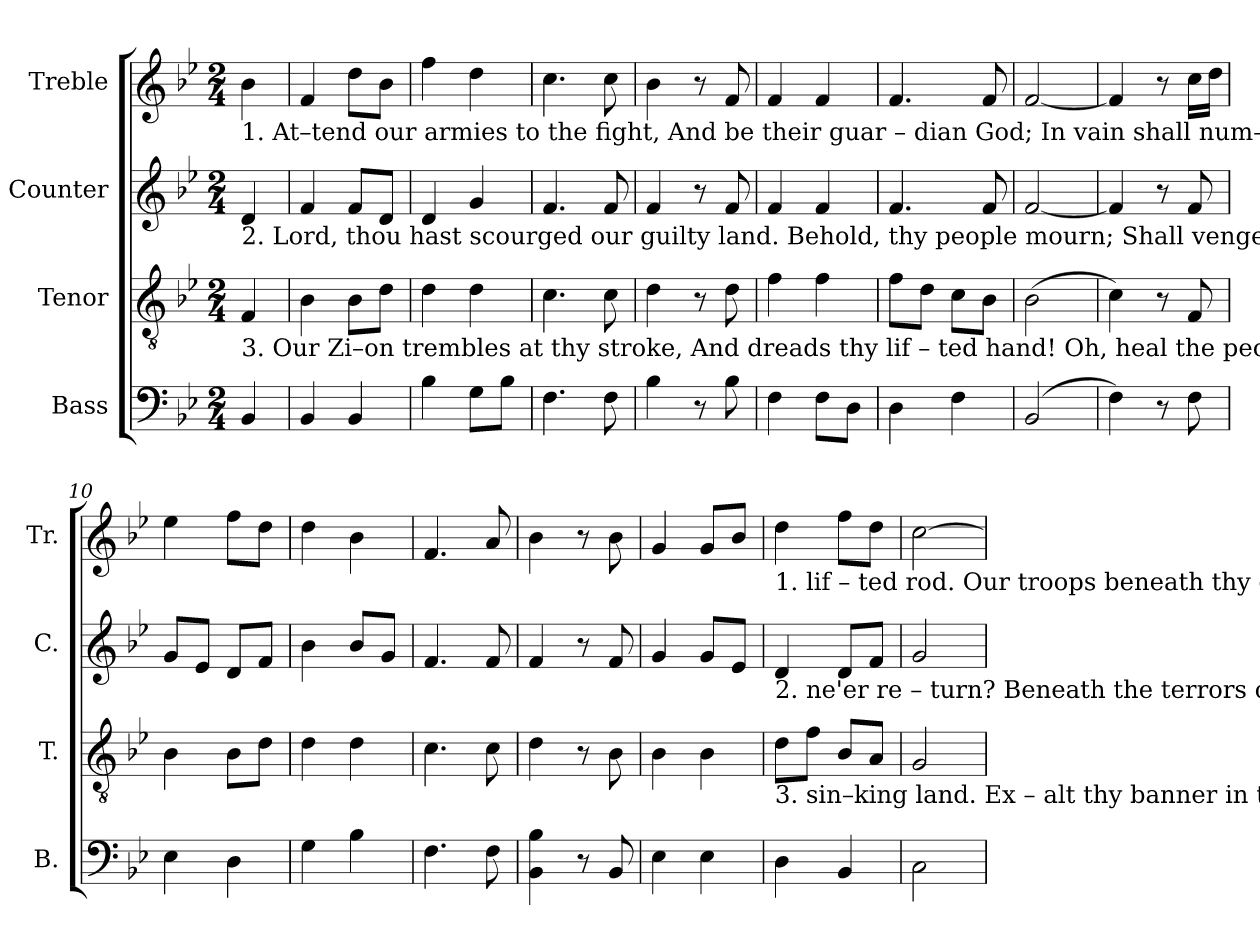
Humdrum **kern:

**kern	**kern	**kern	**kern
*part4	*part3	*part2	*part1
*staff4	*staff3	*staff2	*staff1
*I"Bass	*I"Tenor	*I"Counter	*I"Treble
*I'B.	*I'T.	*I'C.	*I'Tr.
*clefF4	*clefGv2	*clefG2	*clefG2
*k[b-e-]	*k[b-e-]	*k[b-e-]	*k[b-e-]
*M2/4	*M2/4	*M2/4	*M2/4
*MM100	*MM100	*MM100	*MM100
=1	=1	=1	=1
!	!	!	!LO:TX:b:t=1. At–tend our  armies   to  the  fight,   And  be  their  guar – dian   God;         In  vain  shall  num–'rous  pow'rs  unite   Against  thy
!	!	!LO:TX:b:t=2. Lord, thou hast scourged our guilty land.  Behold,  thy people  mourn;      Shall   vengeance  ever  guide  thy  hand,   And  mer–cy	!
!	!LO:TX:b:t=3. Our Zi–on  trembles  at  thy stroke,  And dreads thy lif – ted      hand!        Oh,  heal  the  people  thou  hast  broke,  And  save  the	!	!
4BB-/	4F/	4d/	4b-\
=2	=2	=2	=2
4BB-/	4B-\	4f/	4f/
4BB-/	8B-\L	8f/L	8dd\L
.	8d\J	8d/J	8b-\J
=3	=3	=3	=3
4B-\	4d\	4d/	4ff\
8G\L	4d\	4g/	4dd\
8B-\J	.	.	.
=4	=4	=4	=4
4.F\	4.c\	4.f/	4.cc\
8F\	8c\	8f/	8cc\
=5	=5	=5	=5
4B-\	4d\	4f/	4b-\
8r	8r	8r	8r
8B-\	8d\	8f/	8f/
=6	=6	=6	=6
4F\	4f\	4f/	4f/
8F\L	4f\	4f/	4f/
8D\J	.	.	.
=7	=7	=7	=7
4D\	8f\L	4.f/	4.f/
.	8d\J	.	.
4F\	8c\L	.	.
.	8B-\J	8f/	8f/
=8	=8	=8	=8
(2BB-/	(2B-\	[2f/	[2f/
=9	=9	=9	=9
4F\)	4c\)	4f/]	4f/]
8r	8r	8r	8r
8F\	8F/	8f/	16cc\LL
.	.	.	16dd\JJ
=10	=10	=10	=10
4E-\	4B-\	8g/L	4ee-\
.	.	8e-/J	.
4D\	8B-\L	8d/L	8ff\L
.	8d\J	8f/J	8dd\J
=11	=11	=11	=11
4G\	4d\	4b-\	4dd\
4B-\	4d\	8b-/L	4b-\
.	.	8g/J	.
=12	=12	=12	=12
4.F\	4.c\	4.f/	4.f/
8F\	8c\	8f/	8a/
=13	=13	=13	=13
4BB-\ 4B-\	4d\	4f/	4b-\
8r	8r	8r	8r
8BB-/	8B-\	8f/	8b-\
=14	=14	=14	=14
4E-\	4B-\	4g/	4g/
4E-\	4B-\	8g/L	8g/L
.	.	8e-/J	8b-/J
!!LO:LB:g=z
=15	=15	=15	=15
!	!	!	!LO:TX:b:t=1. lif  – ted    rod.     Our troops beneath thy guiding hand  Shall  gain a  glad  re –nown&colon;  'Tis    God  who   makes  the     fee–ble  stand,  And
!	!	!LO:TX:b:t=2. ne'er  re –  turn?        Beneath the terrors of thine eye,  Earth's haughty tow'rs de–cay;  Thy  frow–ning   man–tle  spreads  the sky  And	!
!	!LO:TX:b:t=3. sin–king   land.         Ex – alt   thy   banner in the field,  For  those  that  fear  thy name;  From bar–b'rous  hosts  our  na–tion shield,  And	!	!
4D\	8d\L	4d/	4dd\
.	8f\J	.	.
4BB-/	8B-/L	8d/L	8ff\L
.	8A/J	8f/J	8dd\J
=16	=16	=16	=16
2C\	2G/	2g/	[2cc\
=	=	=	=
*-	*-	*-	*-
